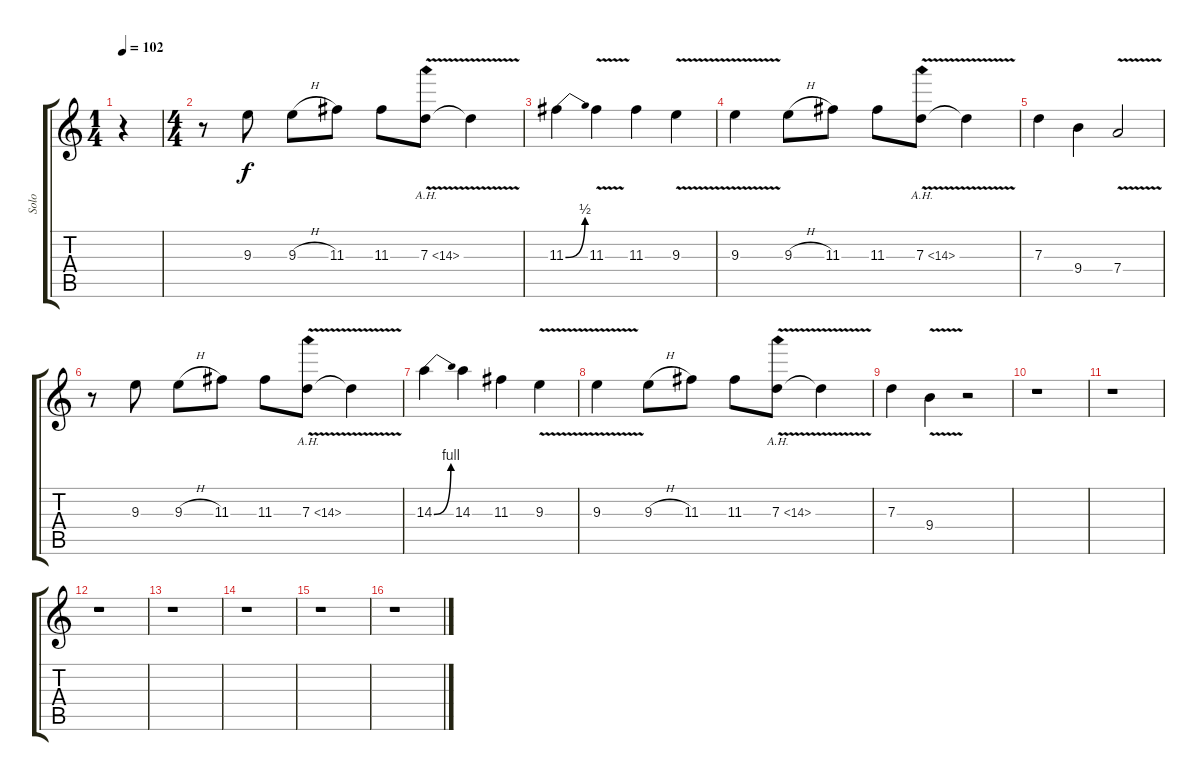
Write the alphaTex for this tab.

\track ("Solo" "Solo") {instrument distortionguitar}
\staff {score tabs}
\tuning (E4 B3 G3 D3 A2 E2) {hide}
\ts (1 4)
\tempo 102
\clef g2
\ks c
r.4{dy f instrument distortionguitar} |
\ts (4 4)
r.8 9.3.8 9.3{h}.8 11.3.8 11.3.8 7.3{ah 7 v}.8 7.3{t}.4 |
11.3{be (bend 0 0 60 2)}.4 11.3{v}.4 11.3.4 9.3{v}.4 |
9.3{v}.4 9.3{h}.8 11.3.8 11.3.8 7.3{ah 7 v}.8 7.3{t}.4 |
7.3.4 9.4.4 7.4{v}.2 |
r.8 9.3.8 9.3{h}.8 11.3.8 11.3.8 7.3{ah 7 v}.8 7.3{t}.4 |
14.3{be (bend 0 0 60 4)}.4 14.3.4 11.3.4 9.3{v}.4 |
9.3{v}.4 9.3{h}.8 11.3.8 11.3.8 7.3{ah 7 v}.8 7.3{t}.4 |
7.3.4 9.4{v}.4 r.2 |
r.1 |
r.1 |
r.1 |
r.1 |
r.1 |
r.1 |
r.1
